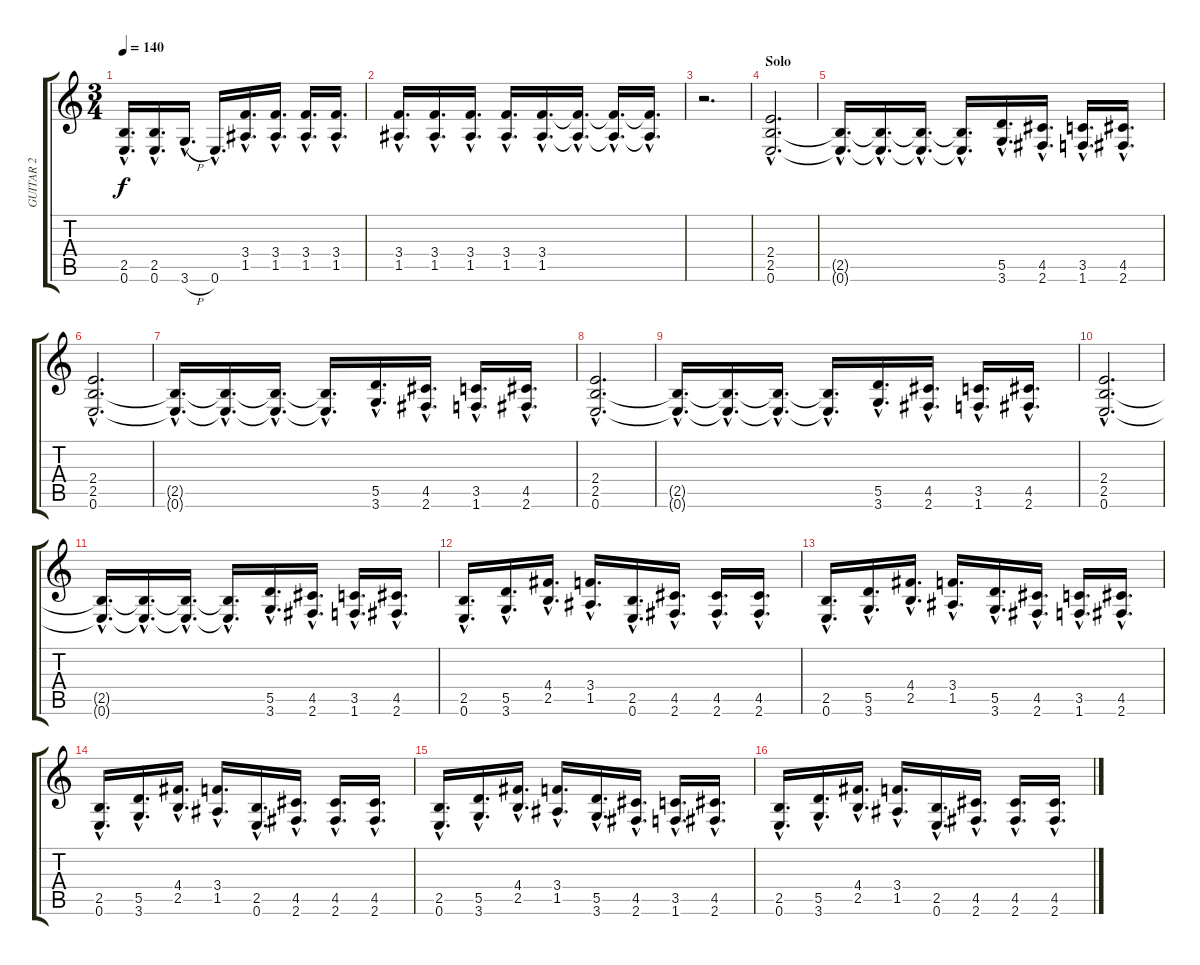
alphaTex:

\track ("GUITAR 2" "GUITAR 2") {instrument overdrivenguitar}
\staff {score tabs}
\tuning (E4 B3 G3 D3 A2 E2) {hide}
\ts (3 4)
\tempo 140
\clef g2
\ks c
(2.5{hac t} 0.6{hac t}).16{d dy f} (2.5{hac} 0.6{hac}).16{d} 3.6{h hac}.16{d} 0.6{hac}.16{d} (3.4{hac} 1.5{hac}).16{d} (3.4{hac} 1.5{hac}).16{d} (3.4{hac} 1.5{hac}).16{d} (3.4{hac} 1.5{hac}).16{d} |
(3.4{hac} 1.5{hac}).16{d} (3.4{hac} 1.5{hac}).16{d} (3.4{hac} 1.5{hac}).16{d} (3.4{hac} 1.5{hac}).16{d} (3.4{hac} 1.5{hac}).16{d} (3.4{hac t} 1.5{hac t}).16{d} (3.4{hac t} 1.5{hac t}).16{d} (3.4{hac t} 1.5{hac t}).16{d} |
r.2{d} |
\section ("" "Solo")
(2.4{hac} 2.5{hac} 0.6{hac}).2{d} |
(2.5{hac t} 0.6{hac t}).16{d} (2.5{hac t} 0.6{hac t}).16{d} (2.5{hac t} 0.6{hac t}).16{d} (2.5{hac t} 0.6{hac t}).16{d} (5.5{hac} 3.6{hac}).16{d} (4.5{hac} 2.6{hac}).16{d} (3.5{hac} 1.6{hac}).16{d} (4.5{hac} 2.6{hac}).16{d} |
(2.4{hac} 2.5{hac} 0.6{hac}).2{d} |
(2.5{hac t} 0.6{hac t}).16{d} (2.5{hac t} 0.6{hac t}).16{d} (2.5{hac t} 0.6{hac t}).16{d} (2.5{hac t} 0.6{hac t}).16{d} (5.5{hac} 3.6{hac}).16{d} (4.5{hac} 2.6{hac}).16{d} (3.5{hac} 1.6{hac}).16{d} (4.5{hac} 2.6{hac}).16{d} |
(2.4{hac} 2.5{hac} 0.6{hac}).2{d} |
(2.5{hac t} 0.6{hac t}).16{d} (2.5{hac t} 0.6{hac t}).16{d} (2.5{hac t} 0.6{hac t}).16{d} (2.5{hac t} 0.6{hac t}).16{d} (5.5{hac} 3.6{hac}).16{d} (4.5{hac} 2.6{hac}).16{d} (3.5{hac} 1.6{hac}).16{d} (4.5{hac} 2.6{hac}).16{d} |
(2.4{hac} 2.5{hac} 0.6{hac}).2{d} |
(2.5{hac t} 0.6{hac t}).16{d} (2.5{hac t} 0.6{hac t}).16{d} (2.5{hac t} 0.6{hac t}).16{d} (2.5{hac t} 0.6{hac t}).16{d} (5.5{hac} 3.6{hac}).16{d} (4.5{hac} 2.6{hac}).16{d} (3.5{hac} 1.6{hac}).16{d} (4.5{hac} 2.6{hac}).16{d} |
(2.5{hac} 0.6{hac}).16{d} (5.5{hac} 3.6{hac}).16{d} (4.4{hac} 2.5{hac}).16{d} (3.4{hac} 1.5{hac}).16{d} (2.5{hac} 0.6{hac}).16{d} (4.5{hac} 2.6{hac}).16{d} (4.5{hac} 2.6{hac}).16{d} (4.5{hac} 2.6{hac}).16{d} |
(2.5{hac} 0.6{hac}).16{d} (5.5{hac} 3.6{hac}).16{d} (4.4{hac} 2.5{hac}).16{d} (3.4{hac} 1.5{hac}).16{d} (5.5{hac} 3.6{hac}).16{d} (4.5{hac} 2.6{hac}).16{d} (3.5{hac} 1.6{hac}).16{d} (4.5{hac} 2.6{hac}).16{d} |
(2.5{hac} 0.6{hac}).16{d} (5.5{hac} 3.6{hac}).16{d} (4.4{hac} 2.5{hac}).16{d} (3.4{hac} 1.5{hac}).16{d} (2.5{hac} 0.6{hac}).16{d} (4.5{hac} 2.6{hac}).16{d} (4.5{hac} 2.6{hac}).16{d} (4.5{hac} 2.6{hac}).16{d} |
(2.5{hac} 0.6{hac}).16{d} (5.5{hac} 3.6{hac}).16{d} (4.4{hac} 2.5{hac}).16{d} (3.4{hac} 1.5{hac}).16{d} (5.5{hac} 3.6{hac}).16{d} (4.5{hac} 2.6{hac}).16{d} (3.5{hac} 1.6{hac}).16{d} (4.5{hac} 2.6{hac}).16{d} |
(2.5{hac} 0.6{hac}).16{d} (5.5{hac} 3.6{hac}).16{d} (4.4{hac} 2.5{hac}).16{d} (3.4{hac} 1.5{hac}).16{d} (2.5{hac} 0.6{hac}).16{d} (4.5{hac} 2.6{hac}).16{d} (4.5{hac} 2.6{hac}).16{d} (4.5{hac} 2.6{hac}).16{d}
